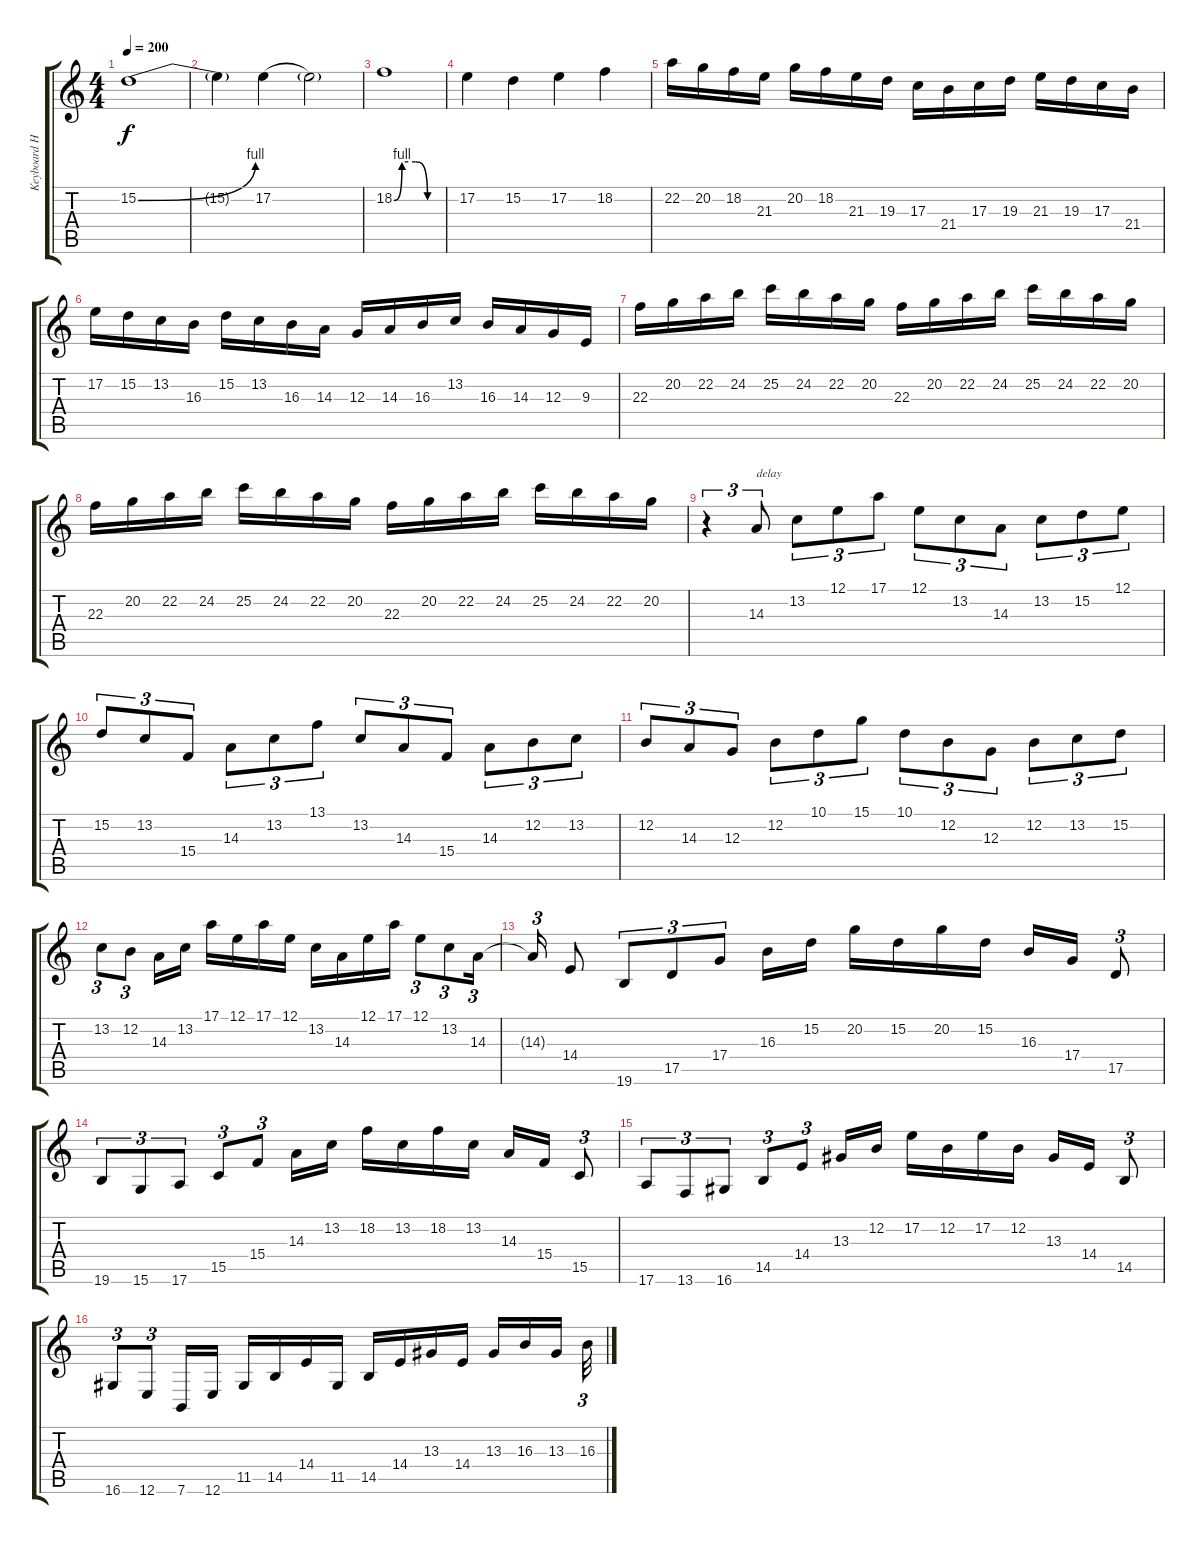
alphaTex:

\track ("Keyboard Harmonies" "Keyboard H") {instrument lead1square}
\staff {score tabs}
\tuning (E4 B3 G3 D3 A2 E2) {hide}
\ts (4 4)
\tempo 200
\clef g2
\ks c
15.2{be (bend 0 0 60 4)}.1{dy f} |
15.2{t}.4 17.2{be (hold 0 0 60 0)}.4 17.2{t}.2 |
18.2{be (custom 0 0 10 4 27 4 42 0 60 0)}.1 |
17.2.4 15.2.4 17.2.4 18.2.4 |
22.2.16 20.2.16 18.2.16 21.3.16 20.2.16 18.2.16 21.3.16 19.3.16 17.3.16 21.4.16 17.3.16 19.3.16 21.3.16 19.3.16 17.3.16 21.4.16 |
17.2.16 15.2.16 13.2.16 16.3.16 15.2.16 13.2.16 16.3.16 14.3.16 12.3.16 14.3.16 16.3.16 13.2.16 16.3.16 14.3.16 12.3.16 9.3.16 |
22.3.16 20.2.16 22.2.16 24.2.16 25.2.16 24.2.16 22.2.16 20.2.16 22.3.16 20.2.16 22.2.16 24.2.16 25.2.16 24.2.16 22.2.16 20.2.16 |
22.3.16 20.2.16 22.2.16 24.2.16 25.2.16 24.2.16 22.2.16 20.2.16 22.3.16 20.2.16 22.2.16 24.2.16 25.2.16 24.2.16 22.2.16 20.2.16 |
r.4{tu (3 2)} 14.3.8{tu (3 2) txt "delay"} 13.2.8{tu (3 2)} 12.1.8{tu (3 2)} 17.1.8{tu (3 2)} 12.1.8{tu (3 2)} 13.2.8{tu (3 2)} 14.3.8{tu (3 2)} 13.2.8{tu (3 2)} 15.2.8{tu (3 2)} 12.1.8{tu (3 2)} |
15.2.8{tu (3 2)} 13.2.8{tu (3 2)} 15.4.8{tu (3 2)} 14.3.8{tu (3 2)} 13.2.8{tu (3 2)} 13.1.8{tu (3 2)} 13.2.8{tu (3 2)} 14.3.8{tu (3 2)} 15.4.8{tu (3 2)} 14.3.8{tu (3 2)} 12.2.8{tu (3 2)} 13.2.8{tu (3 2)} |
12.2.8{tu (3 2)} 14.3.8{tu (3 2)} 12.3.8{tu (3 2)} 12.2.8{tu (3 2)} 10.1.8{tu (3 2)} 15.1.8{tu (3 2)} 10.1.8{tu (3 2)} 12.2.8{tu (3 2)} 12.3.8{tu (3 2)} 12.2.8{tu (3 2)} 13.2.8{tu (3 2)} 15.2.8{tu (3 2)} |
13.2.8{tu (3 2)} 12.2.8{tu (3 2)} 14.3.16 13.2.16 17.1.16 12.1.16 17.1.16 12.1.16 13.2.16 14.3.16 12.1.16 17.1.16 12.1.8{tu (3 2)} 13.2.8{tu (3 2)} 14.3.16{tu (3 2)} |
14.3{t}.16{tu (3 2)} 14.4.8 19.6.8{tu (3 2)} 17.5.8{tu (3 2)} 17.4.8{tu (3 2)} 16.3.16 15.2.16 20.2.16 15.2.16 20.2.16 15.2.16 16.3.16 17.4.16 17.5.8{tu (3 2)} |
19.6.8{tu (3 2)} 15.6.8{tu (3 2)} 17.6.8{tu (3 2)} 15.5.8{tu (3 2)} 15.4.8{tu (3 2)} 14.3.16 13.2.16 18.2.16 13.2.16 18.2.16 13.2.16 14.3.16 15.4.16 15.5.8{tu (3 2)} |
17.6.8{tu (3 2)} 13.6.8{tu (3 2)} 16.6.8{tu (3 2)} 14.5.8{tu (3 2)} 14.4.8{tu (3 2)} 13.3.16 12.2.16 17.2.16 12.2.16 17.2.16 12.2.16 13.3.16 14.4.16 14.5.8{tu (3 2)} |
16.6.8{tu (3 2)} 12.6.8{tu (3 2)} 7.6.16 12.6.16 11.5.16 14.5.16 14.4.16 11.5.16 14.5.16 14.4.16 13.3.16 14.4.16 13.3.16 16.3.16 13.3.16 16.3.32{tu (3 2)}
